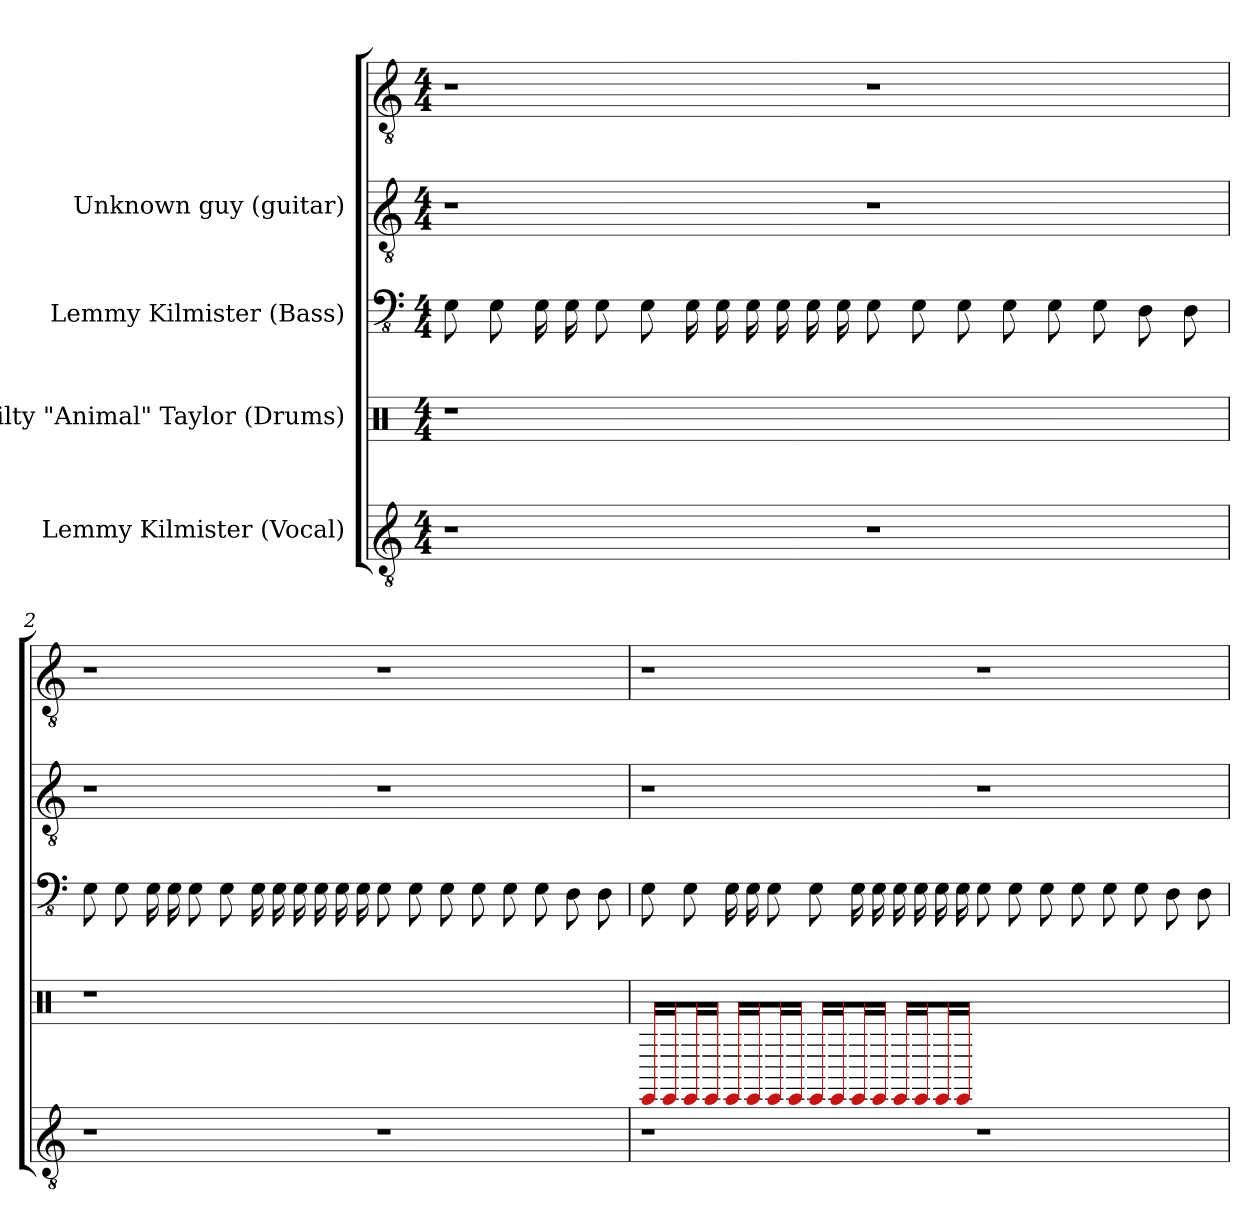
**kern	**kern	**kern	**kern	**kern
*part5	*part4	*part3	*part2	*part1
*staff5	*staff4	*staff3	*staff2	*staff1
*I"Lemmy Kilmister (Vocal)	*I"Philty "Animal" Taylor (Drums)	*I"Lemmy Kilmister (Bass)	*I"Unknown guy (guitar)	*I""Fast" Eddie Clarke (Guitar)
*stria6	*	*stria4	*stria6	*stria6
*clefGv2	*clefX	*clefFv4	*clefGv2	*clefGv2
*k[]	*k[]	*k[]	*k[]	*k[]
*M4/4	*M4/4	*M4/4	*M4/4	*M4/4
*MM140	*MM140	*MM140	*MM140	*MM140
=1	=1	=1	=1	=1
1r	1r	8EE	1r	1r
.	.	8EE	.	.
.	.	16EE	.	.
.	.	16EE	.	.
.	.	8EE	.	.
.	.	8EE	.	.
.	.	16EE	.	.
.	.	16EE	.	.
.	.	16EE	.	.
.	.	16EE	.	.
.	.	16EE	.	.
.	.	16EE	.	.
1r	1ryy	8EE	1r	1r
.	.	8EE	.	.
.	.	8EE	.	.
.	.	8EE	.	.
.	.	8EE	.	.
.	.	8EE	.	.
.	.	8DD	.	.
.	.	8DD	.	.
=2	=2	=2	=2	=2
1r	1r	8EE	1r	1r
.	.	8EE	.	.
.	.	16EE	.	.
.	.	16EE	.	.
.	.	8EE	.	.
.	.	8EE	.	.
.	.	16EE	.	.
.	.	16EE	.	.
.	.	16EE	.	.
.	.	16EE	.	.
.	.	16EE	.	.
.	.	16EE	.	.
1r	1ryy	8EE	1r	1r
.	.	8EE	.	.
.	.	8EE	.	.
.	.	8EE	.	.
.	.	8EE	.	.
.	.	8EE	.	.
.	.	8DD	.	.
.	.	8DD	.	.
=3	=3	=3	=3	=3
1r	16EE/LL	8EE	1r	1r
.	16EE/J	.	.	.
.	16EE/L	8EE	.	.
.	16EE/JJ	.	.	.
.	16EE/LL	16EE	.	.
.	16EE/J	16EE	.	.
.	16EE/L	8EE	.	.
.	16EE/JJ	.	.	.
.	16EE/LL	8EE	.	.
.	16EE/J	.	.	.
.	16EE/L	16EE	.	.
.	16EE/JJ	16EE	.	.
.	16EE/LL	16EE	.	.
.	16EE/J	16EE	.	.
.	16EE/L	16EE	.	.
.	16EE/JJ	16EE	.	.
1r	1ryy	8EE	1r	1r
.	.	8EE	.	.
.	.	8EE	.	.
.	.	8EE	.	.
.	.	8EE	.	.
.	.	8EE	.	.
.	.	8DD	.	.
.	.	8DD	.	.
=	=	=	=	=
*-	*-	*-	*-	*-
